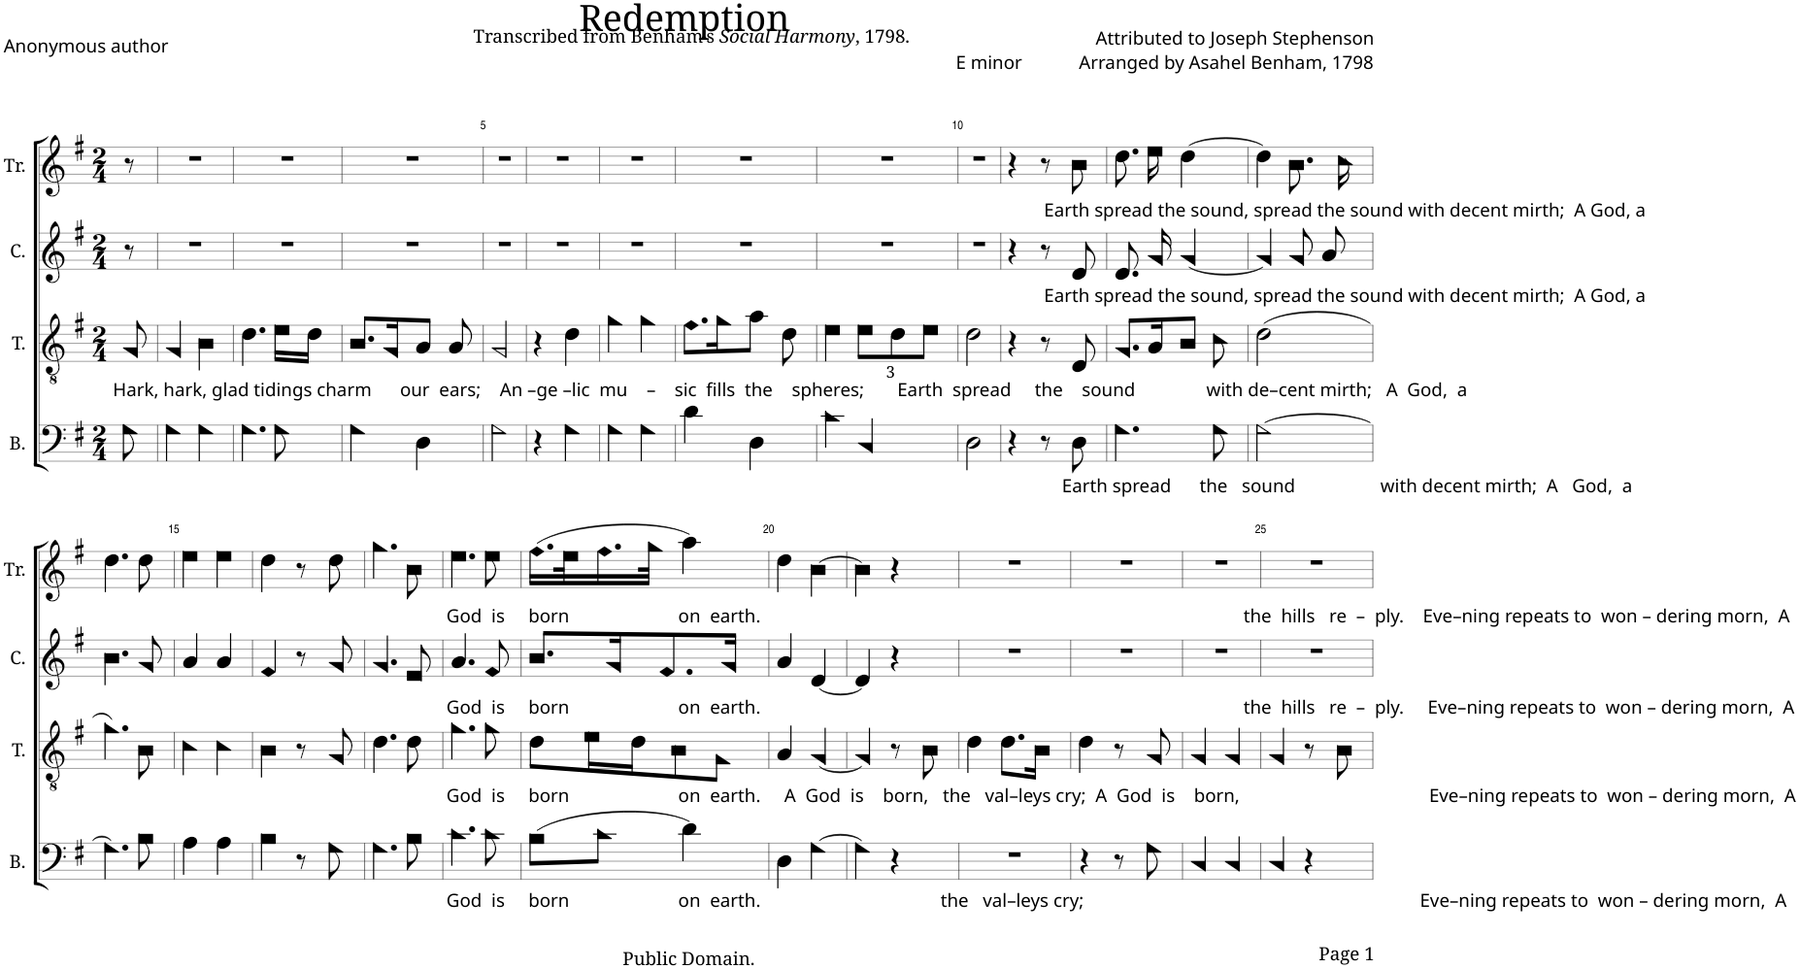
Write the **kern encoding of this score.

**kern	**kern	**kern	**kern
*part4	*part3	*part2	*part1
*staff4	*staff3	*staff2	*staff1
*I"B.	*I"T.	*I"C.	*I"Tr.
*I'B.	*I'T.	*I'C.	*I'Tr.
*clefF4	*clefGv2	*clefG2	*clefG2
*k[f#]	*k[f#]	*k[f#]	*k[f#]
*M2/4	*M2/4	*M2/4	*M2/4
=1	=1	=1	=1
!	!LO:TX:b:t=Hark, hark, glad tidings charm      our  ears;    An –ge –lic  mu    –    sic  fills  the    spheres;       Earth  spread     the    sound               with de–cent mirth;   A  God,  a	!	!
8G!\	8G!/	8r	8r
=2	=2	=2	=2
4G!\	4G!/	2r	2r
4G!\	4B!\	.	.
=3	=3	=3	=3
4.G!\	4.d!\	2r	2r
8G!\	16e!\LL	.	.
.	16d!\JJ	.	.
=4	=4	=4	=4
4G!\	8.B!/L	2r	2r
.	16G!/K	.	.
4D!\	8A!/J	.	.
.	8A!/	.	.
=5	=5	=5	=5
2G!\	2G!/	2r	2r
=6	=6	=6	=6
4r	4r	2r	2r
4G!\	4d!\	.	.
=7	=7	=7	=7
4G!\	4g!\	2r	2r
4G!\	4g!\	.	.
=8	=8	=8	=8
4d!\	8.f#!\L	2r	2r
.	16g!\K	.	.
4D!\	8a!\J	.	.
.	8d!\	.	.
=9	=9	=9	=9
4c!\	4e!\	2r	2r
*	*Xbrackettup	*	*
4C!/	12e!\L	.	.
.	12d!\	.	.
.	12e!\J	.	.
=10	=10	=10	=10
2D!\	2d!\	2r	2r
=11	=11	=11	=11
4r	4r	4r	4r
8r	8r	8r	8r
!	!	!	!LO:TX:b:t=Earth spread the sound, spread the sound with decent mirth;  A God, a
!	!	!LO:TX:b:t=Earth spread the sound, spread the sound with decent mirth;  A God, a	!
!LO:TX:b:t=Earth spread      the   sound                  with decent mirth;  A   God,  a	!	!	!
8D!\	8D!/	8d!/	8b!\
=12	=12	=12	=12
4.G!\	8.G!/L	8.d!/	8.dd!\
.	16A!/K	16g!/	16ee!\
.	8B!/J	[4g!/	[4dd!\
8G!\	8c!\	.	.
=13	=13	=13	=13
[2G!\	(2d!\	4g!/]	4dd!\]
.	.	8g!/	8.b!\
.	.	8a!/	.
.	.	.	16cc!\
!!LO:LB:g=z
=14	=14	=14	=14
4.G!\]	4.g!\)	4.b!\	4.dd!\
8B!\	8B!\	8g!/	8dd!\
=15	=15	=15	=15
4A!\	4c!\	4a!/	4ee!\
4A!\	4c!\	4a!/	4ee!\
=16	=16	=16	=16
4B!\	4B!\	4f#!/	4dd!\
8r	8r	8r	8r
8G!\	8G!/	8g!/	8dd!\
=17	=17	=17	=17
4.G!\	4.d!\	4.g!/	4.gg!\
8B!\	8d!\	8e!/	8b!\
=18	=18	=18	=18
!	!	!	!LO:TX:b:t=God  is     born                       on  earth.                                                                                                      the  hills   re  –  ply.    Eve–ning repeats to  won – dering morn,  A
!	!	!LO:TX:b:t=God  is     born                       on  earth.                                                                                                      the  hills   re  –  ply.     Eve–ning repeats to  won – dering morn,  A	!
!	!LO:TX:b:t=God  is     born                       on  earth.     A  God  is    born,   the   val–leys cry;  A  God  is    born,                                        Eve–ning repeats to  won – dering morn,  A	!	!
!LO:TX:b:t=God  is     born                       on  earth.                                      the   val–leys cry;                                                                       Eve–ning repeats to  won – dering morn,  A	!	!	!
4.c!\	4.g!\	4.a!/	4.ee!\
8c!\	8g!\	8f#!/	8ee!\
=19	=19	=19	=19
(8B!\L	8d!\L	8.b!/L	(16.ff#!\LL
.	.	.	32ee!\K
8c!\J	16e!\L	.	16.ff#!\
.	16d!\J	16g!/K	.
.	.	.	32gg!\JJk
4d!\)	8B!\	8.f#!/	4aa!\)
.	8G!\J	.	.
.	.	16g!/Jk	.
=20	=20	=20	=20
4D!\	4A!/	4a!/	4dd!\
[4G!\	[4G!/	[4d!/	[4b!\
=21	=21	=21	=21
4G!\]	4G!/]	4d!/]	4b!\]
4r	8r	4r	4r
.	8B!\	.	.
=22	=22	=22	=22
2r	4d!\	2r	2r
.	8.d!\L	.	.
.	16B!\Jk	.	.
=23	=23	=23	=23
4r	4d!\	2r	2r
8r	8r	.	.
8G!\	8G!/	.	.
=24	=24	=24	=24
4C!/	4G!/	2r	2r
4C!/	4G!/	.	.
=25	=25	=25	=25
4C!/	4G!/	2r	2r
4r	8r	.	.
.	8B!\	.	.
=	=	=	=
*-	*-	*-	*-
